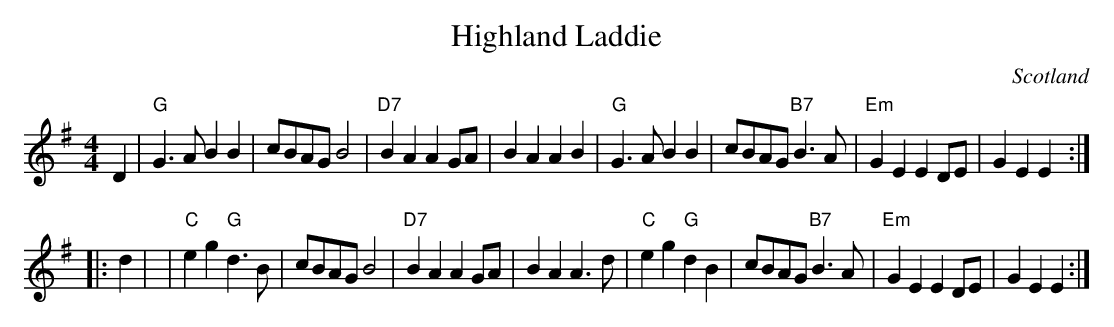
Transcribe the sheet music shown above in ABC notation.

X:1
T:Highland Laddie
O:Scotland
M:4/4
L:1/8
K:Em
D2 \
| "G"G3A B2B2 | cBAG B4 | "D7"B2A2 A2GA | B2A2 A2B2 \
| "G"G3A B2B2 | cBAG "B7"B3A | "Em"G2E2 E2DE | G2E2 E2 :|
|: d2 | \
| "C"e2g2 "G"d3B | cBAG B4 | "D7"B2A2 A2GA | B2A2 A3d \
| "C"e2g2 "G"d2B2 | cBAG "B7"B3A | "Em"G2E2 E2DE | G2E2 E2 :|
